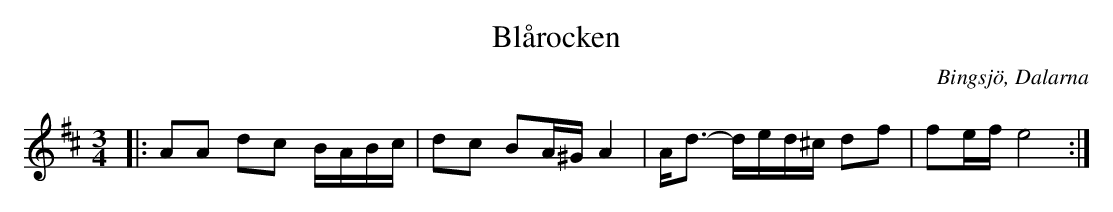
X:1
T:Blårocken
O:Bingsjö, Dalarna
M:3/4
L:1/8
K:D
|:AA dc B/2A/2B/2c/2 | dc BA/2^G/2 A2 | A<d- d/2e/2d/2^c/2 df | fe/2f/2 e4:|
